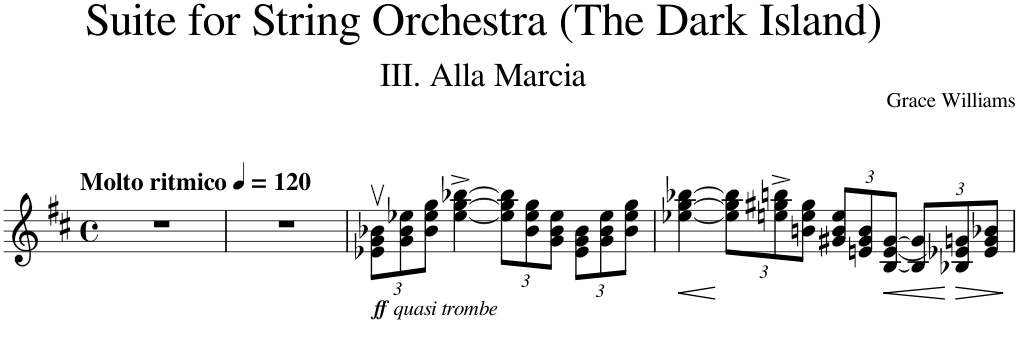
**kern	**dynam
*part1	*part1
*staff1	*staff1
*I"Violin	*
*I'Vln.	*
*clefG2	*
*k[f#c#]	*
*M4/4	*
*met(c)	*
*MM120	*
=1	=1
!LO:TX:a:B:t=Molto ritmico	!
1r	.
=2	=2
1r	.
=3	=3
*Xbrackettup	*
!LO:TX:b:Bi:t=ff	!
!LO:TX:b:t=quasi trombe	!
12e-X\v 12g\v 12b-X\vL	.
12g\ 12b-\ 12ee-X\	.
12b-\ 12ee-\ 12gg\J	.
[4ee-\^ [4gg\^ [4bb-X\^	.
12ee-\] 12gg\] 12bb-\]L	.
12b-\ 12ee-\ 12gg\	.
12g\ 12b-\ 12ee-\J	.
12e-\ 12g\ 12b-\L	.
12g\ 12b-\ 12ee-\	.
12b-\ 12ee-\ 12gg\J	.
=4	=4
!	!LO:HP:b
[4ee-X\ [4gg\ [4bb-X\	<
12ee-\] 12gg\] 12bb-\]L	[
12een\^ 12gg#X\^ 12bbn\^	.
12bn\ 12ee\ 12gg#\J	.
12g#X/ 12b/ 12ee/L	.
12en/ 12g#/ 12b/	.
!	!LO:HP:b
(<[12B/ 12e/ [12g#/J	<
12B/] 12g#/]L)	.
!	!LO:HP:n=1:b
12B-X/ 12e-X/ 12gn/	[ >
12e-/ 12g/ 12b-X/J	.
.	]
=	=
*-	*-
